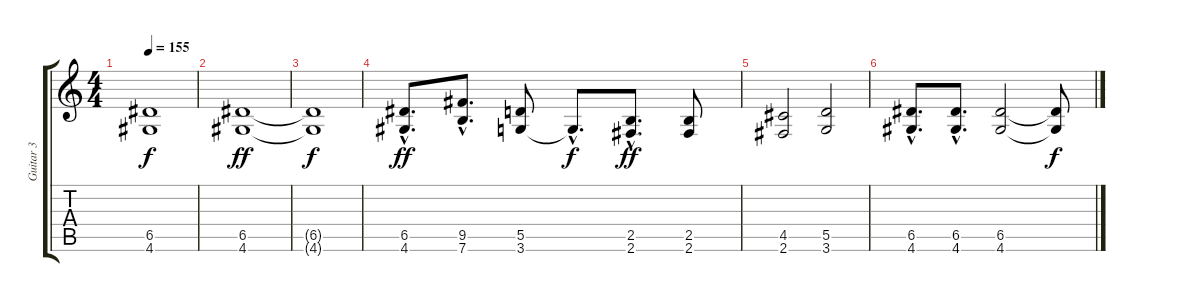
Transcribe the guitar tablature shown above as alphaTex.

\track ("Guitar 3" "Guitar 3") {instrument distortionguitar}
\staff {score tabs}
\tuning (E4 B3 G3 D3 A2 E2) {hide}
\ts (4 4)
\tempo 155
\clef g2
\ks c
(6.5{t} 4.6{t}).1{dy f} |
(6.5 4.6).1{dy ff} |
(6.5{t} 4.6{t}).1{dy f} |
(6.5{hac} 4.6{hac}).8{d dy ff} (9.5{hac} 7.6{hac}).8{d} (5.5 3.6).8 3.6{hac t}.8{d dy f} (2.5{hac} 2.6{hac}).8{d dy ff} (2.5 2.6).8 |
(4.5 2.6).2 (5.5 3.6).2 |
(6.5{hac} 4.6{hac}).8{d} (6.5{hac} 4.6{hac}).8{d} (6.5 4.6).2 (6.5{t} 4.6{t}).8{dy f}
